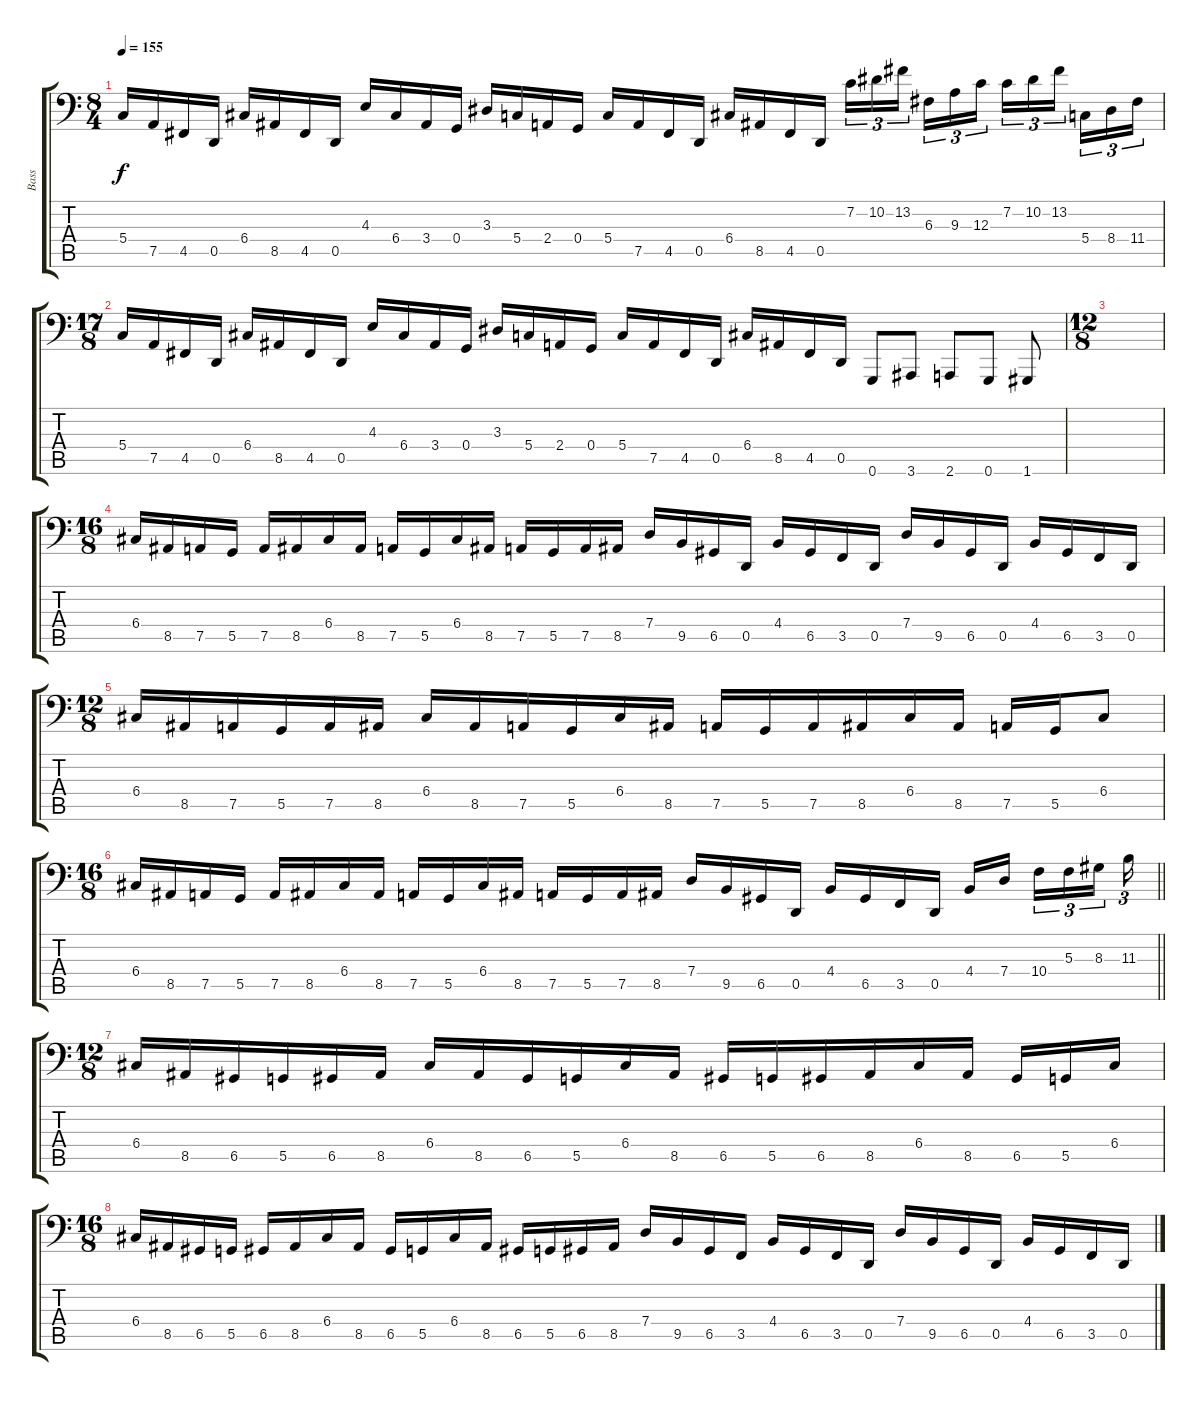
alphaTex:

\track ("Bass" "Bass") {instrument electricbassfinger}
\staff {score tabs}
\tuning (A2 F2 C2 G1 D1 G0) {hide}
\ts (8 4)
\tempo 155
\clef f4
\ks c
5.4.16{dy f} 7.5.16 4.5.16 0.5.16 6.4.16 8.5.16 4.5.16 0.5.16 4.3.16 6.4.16 3.4.16 0.4.16 3.3.16 5.4.16 2.4.16 0.4.16 5.4.16 7.5.16 4.5.16 0.5.16 6.4.16 8.5.16 4.5.16 0.5.16 7.2.16{tu (3 2)} 10.2.16{tu (3 2)} 13.2.16{tu (3 2) beam splitsecondary} 6.3.16{tu (3 2)} 9.3.16{tu (3 2)} 12.3.16{tu (3 2)} 7.2.16{tu (3 2)} 10.2.16{tu (3 2)} 13.2.16{tu (3 2) beam splitsecondary} 5.4.16{tu (3 2)} 8.4.16{tu (3 2)} 11.4.16{tu (3 2)} |
\ts (17 8)
5.4.16 7.5.16 4.5.16 0.5.16 6.4.16 8.5.16 4.5.16 0.5.16 4.3.16 6.4.16 3.4.16 0.4.16 3.3.16 5.4.16 2.4.16 0.4.16 5.4.16 7.5.16 4.5.16 0.5.16 6.4.16 8.5.16 4.5.16 0.5.16 0.6.8 3.6.8 2.6.8 0.6.8 1.6.8 |
\ts (12 8)
|
\ts (16 8)
6.4.16 8.5.16 7.5.16 5.5.16 7.5.16 8.5.16 6.4.16 8.5.16 7.5.16 5.5.16 6.4.16 8.5.16 7.5.16 5.5.16 7.5.16 8.5.16 7.4.16 9.5.16 6.5.16 0.5.16 4.4.16 6.5.16 3.5.16 0.5.16 7.4.16 9.5.16 6.5.16 0.5.16 4.4.16 6.5.16 3.5.16 0.5.16 |
\ts (12 8)
6.4.16 8.5.16 7.5.16 5.5.16 7.5.16 8.5.16 6.4.16 8.5.16 7.5.16 5.5.16 6.4.16 8.5.16 7.5.16 5.5.16 7.5.16 8.5.16 6.4.16 8.5.16 7.5.16 5.5.16 6.4.8 |
\ts (16 8)
\barLineRight lightlight
6.4.16 8.5.16 7.5.16 5.5.16 7.5.16 8.5.16 6.4.16 8.5.16 7.5.16 5.5.16 6.4.16 8.5.16 7.5.16 5.5.16 7.5.16 8.5.16 7.4.16 9.5.16 6.5.16 0.5.16 4.4.16 6.5.16 3.5.16 0.5.16 4.4.16 7.4.16 10.4.16{tu (3 2)} 5.3.16{tu (3 2)} 8.3.16{tu (3 2)} 11.3.16{tu (3 2)} |
\ts (12 8)
6.4.16 8.5.16 6.5.16 5.5.16 6.5.16 8.5.16 6.4.16 8.5.16 6.5.16 5.5.16 6.4.16 8.5.16 6.5.16 5.5.16 6.5.16 8.5.16 6.4.16 8.5.16 6.5.16 5.5.16 6.4.16 |
\ts (16 8)
6.4.16 8.5.16 6.5.16 5.5.16 6.5.16 8.5.16 6.4.16 8.5.16 6.5.16 5.5.16 6.4.16 8.5.16 6.5.16 5.5.16 6.5.16 8.5.16 7.4.16 9.5.16 6.5.16 3.5.16 4.4.16 6.5.16 3.5.16 0.5.16 7.4.16 9.5.16 6.5.16 0.5.16 4.4.16 6.5.16 3.5.16 0.5.16
